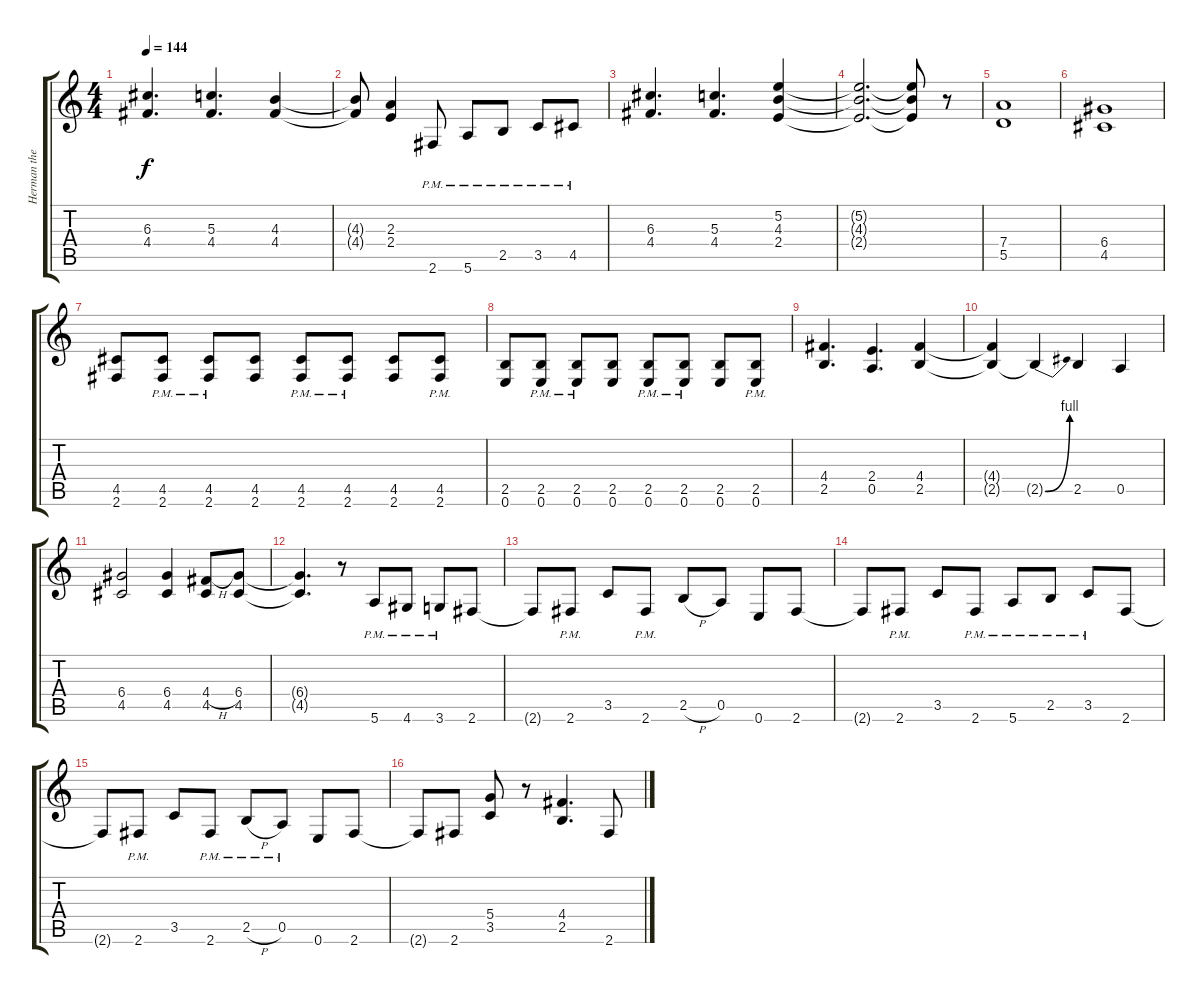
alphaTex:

\track ("Herman the German" "Herman the") {instrument distortionguitar}
\staff {score tabs}
\tuning (E4 B3 G3 D3 A2 E2) {hide}
\ts (4 4)
\tempo 144
\clef g2
\ks c
(6.3 4.4).4{d dy f} (5.3 4.4).4{d} (4.3 4.4).4 |
(4.3{t} 4.4{t}).8 (2.3 2.4).4 2.6{pm}.8 5.6{pm}.8 2.5{pm}.8 3.5{pm}.8 4.5{pm}.8 |
(6.3 4.4).4{d} (5.3 4.4).4{d} (5.2 4.3 2.4).4 |
(5.2{t} 4.3{t} 2.4{t}).2{d} (5.2{t} 4.3{t} 2.4{t}).8 r.8 |
(7.4 5.5).1 |
(6.4 4.5).1 |
(4.5 2.6).8 (4.5{pm} 2.6{pm}).8 (4.5{pm} 2.6{pm}).8 (4.5 2.6).8 (4.5{pm} 2.6{pm}).8 (4.5{pm} 2.6{pm}).8 (4.5 2.6).8 (4.5{pm} 2.6{pm}).8 |
(2.5 0.6).8 (2.5{pm} 0.6{pm}).8 (2.5{pm} 0.6{pm}).8 (2.5 0.6).8 (2.5{pm} 0.6{pm}).8 (2.5{pm} 0.6{pm}).8 (2.5 0.6).8 (2.5{pm} 0.6{pm}).8 |
(4.4 2.5).4{d} (2.4 0.5).4{d} (4.4 2.5).4 |
(4.4{t} 2.5{t}).4 2.5{be (bend 0 0 60 4) t}.4 2.5.4 0.5.4 |
(6.4 4.5).2 (6.4 4.5).4 (4.4{h} 4.5).8 (6.4 4.5).8 |
(6.4{t} 4.5{t}).4{d} r.8 5.6{pm}.8 4.6{pm}.8 3.6{pm}.8 2.6.8 |
2.6{t}.8 2.6{pm}.8 3.5.8 2.6{pm}.8 2.5{h}.8 0.5.8 0.6.8 2.6.8 |
2.6{t}.8 2.6{pm}.8 3.5.8 2.6{pm}.8 5.6{pm}.8 2.5{pm}.8 3.5{pm}.8 2.6.8 |
2.6{t}.8 2.6{pm}.8 3.5.8 2.6{pm}.8 2.5{h pm}.8 0.5{pm}.8 0.6.8 2.6.8 |
2.6{t}.8 2.6.8 (5.4 3.5).8 r.8 (4.4 2.5).4{d} 2.6.8
